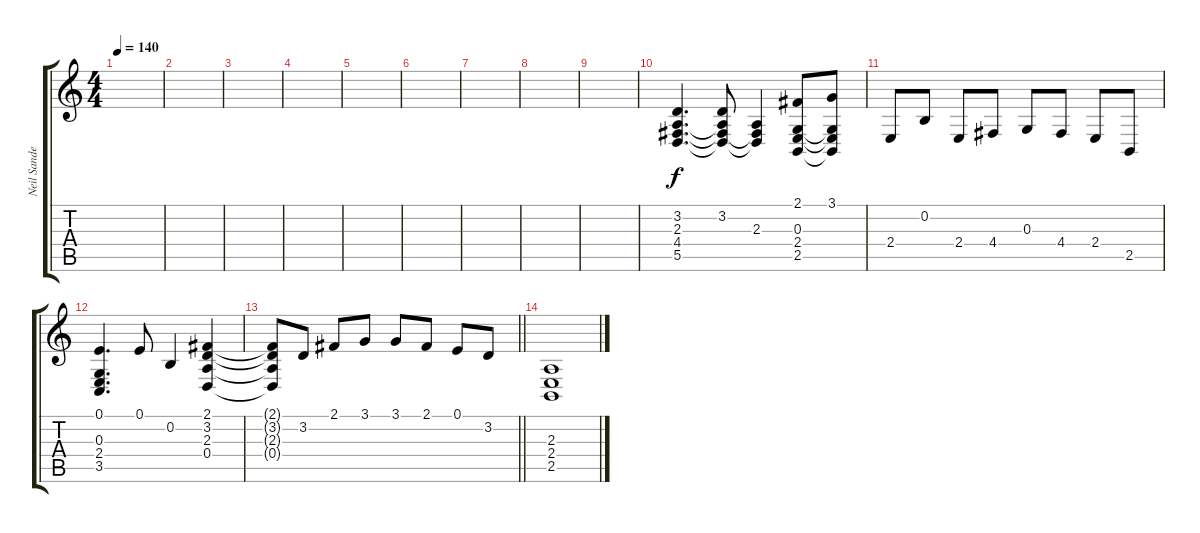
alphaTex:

\track ("Neil Sanderson" "Neil Sande") {instrument brightacousticpiano}
\staff {score tabs}
\tuning (E4 B3 G3 D3 A2 E2) {hide}
\ts (4 4)
\tempo 140
\clef g2
\ks c
|
|
|
|
|
|
|
|
|
(3.2 2.3 4.4 5.5).4{d} (3.2 2.3{t} 4.4{t} 5.5{t}).8 (2.3 4.4{t} 5.5{t}).4 (2.1 0.3 2.4 2.5).8 (3.1 0.3{t} 2.4{t} 2.5{t}).8 |
2.4.8 0.2.8 2.4.8 4.4.8 0.3.8 4.4.8 2.4.8 2.5.8 |
(0.1 0.3 2.4 3.5).4{d} 0.1.8 0.2.4 (2.1 3.2 2.3 0.4).4 |
\barLineRight lightlight
(2.1{t} 3.2{t} 2.3{t} 0.4{t}).8 3.2.8 2.1.8 3.1.8 3.1.8 2.1.8 0.1.8 3.2.8 |
(2.3 2.4 2.5).1
